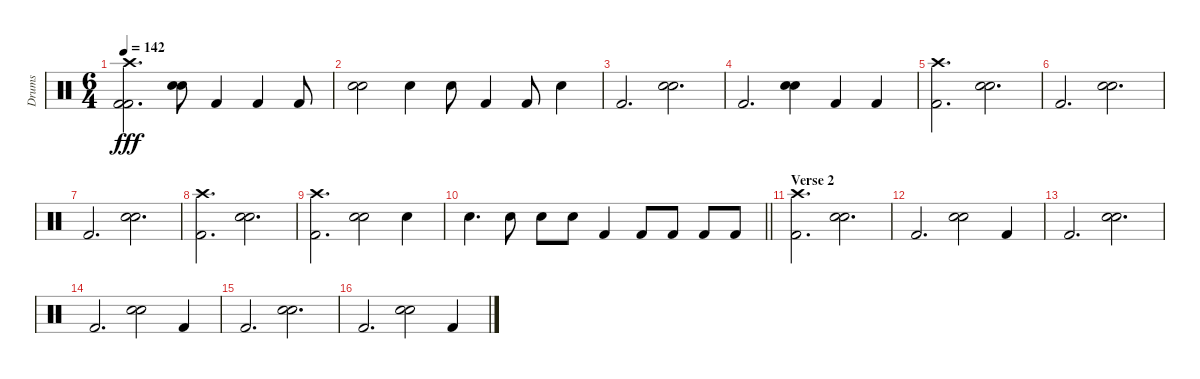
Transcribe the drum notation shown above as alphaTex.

\track ("Drums" "Drums") {instrument percussion}
\staff {score}
\articulation defaults
\ts (6 4)
\tempo 142
\clef neutral
\ks c
("Crash high (hit)" "Kick (hit) 2" "Kick (hit) 2").2{d dy fff} ("Snare (hit) 2" "Snare (hit) 2").8 "Kick (hit) 2".4 "Kick (hit) 2".4 "Kick (hit) 2".8 |
("Snare (hit) 2" "Snare (hit) 2").2 "Snare (hit) 2".4 "Snare (hit) 2".8 "Kick (hit) 2".4 "Kick (hit) 2".8 "Snare (hit) 2".4 |
"Kick (hit) 2".2{d} ("Snare (hit) 2" "Snare (hit) 2").2{d} |
"Kick (hit) 2".2{d} ("Snare (hit) 2" "Snare (hit) 2").4 "Kick (hit) 2".4 "Kick (hit) 2".4 |
("Crash high (hit)" "Kick (hit) 2").2{d} ("Snare (hit) 2" "Snare (hit) 2").2{d} |
"Kick (hit) 2".2{d} ("Snare (hit) 2" "Snare (hit) 2").2{d} |
"Kick (hit) 2".2{d} ("Snare (hit) 2" "Snare (hit) 2").2{d} |
("Crash high (hit)" "Kick (hit) 2").2{d} ("Snare (hit) 2" "Snare (hit) 2").2{d} |
("Crash high (hit)" "Kick (hit) 2").2{d} ("Snare (hit) 2" "Snare (hit) 2").2 "Snare (hit) 2".4 |
\barLineRight lightlight "Snare (hit) 2".4{d} "Snare (hit) 2".8 "Snare (hit) 2".8 "Snare (hit) 2".8 "Kick (hit) 2".4 "Kick (hit) 2".8 "Kick (hit) 2".8 "Kick (hit) 2".8 "Kick (hit) 2".8
|
\section ("" "Verse 2")
("Crash high (hit)" "Kick (hit) 2").2{d} ("Snare (hit) 2" "Snare (hit) 2").2{d} |
"Kick (hit) 2".2{d} ("Snare (hit) 2" "Snare (hit) 2").2 "Kick (hit) 2".4 |
"Kick (hit) 2".2{d} ("Snare (hit) 2" "Snare (hit) 2").2{d} |
"Kick (hit) 2".2{d} ("Snare (hit) 2" "Snare (hit) 2").2 "Kick (hit) 2".4 |
"Kick (hit) 2".2{d} ("Snare (hit) 2" "Snare (hit) 2").2{d} |
"Kick (hit) 2".2{d} ("Snare (hit) 2" "Snare (hit) 2").2 "Kick (hit) 2".4
